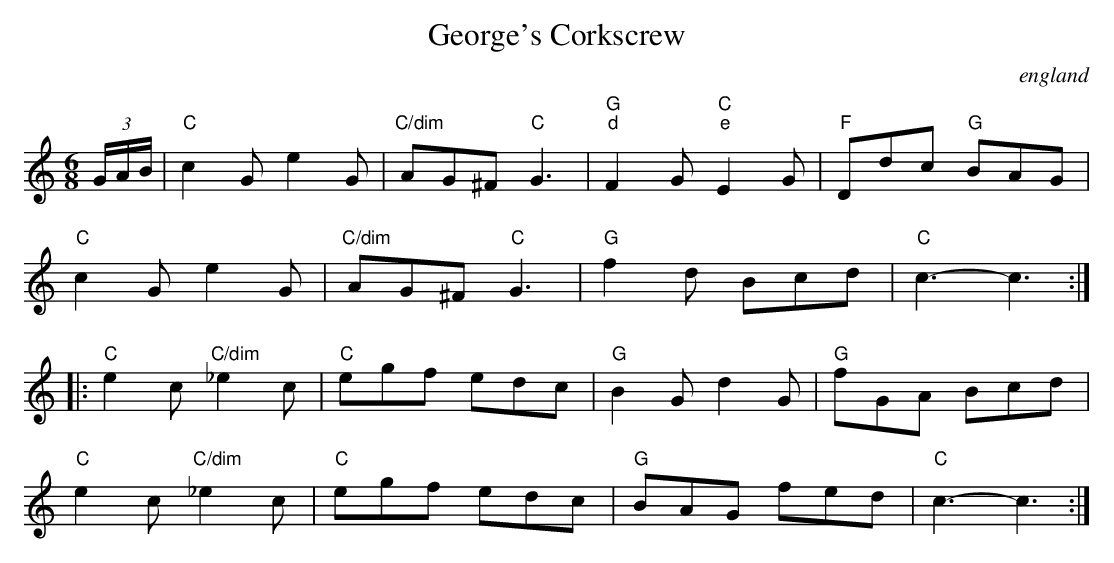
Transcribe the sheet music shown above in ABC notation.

X:1
T:George's Corkscrew
O:england
M:6/8
K:C
(3G/2A/2B/2|"C"c2G e2G|"C/dim"AG^F "C"G3|"G""d"F2G "C""e"E2G|"F"Ddc "G"BAG|
"C"c2G e2G|"C/dim"AG^F "C"G3|"G"f2d Bcd|"C"c3 -c3::
"C"e2c "C/dim"_e2c|"C"egf edc|"G"B2G d2G|"G"fGA Bcd|
"C"e2c "C/dim"_e2c|"C"egf edc|"G"BAG fed|"C"c3 -c3:|
